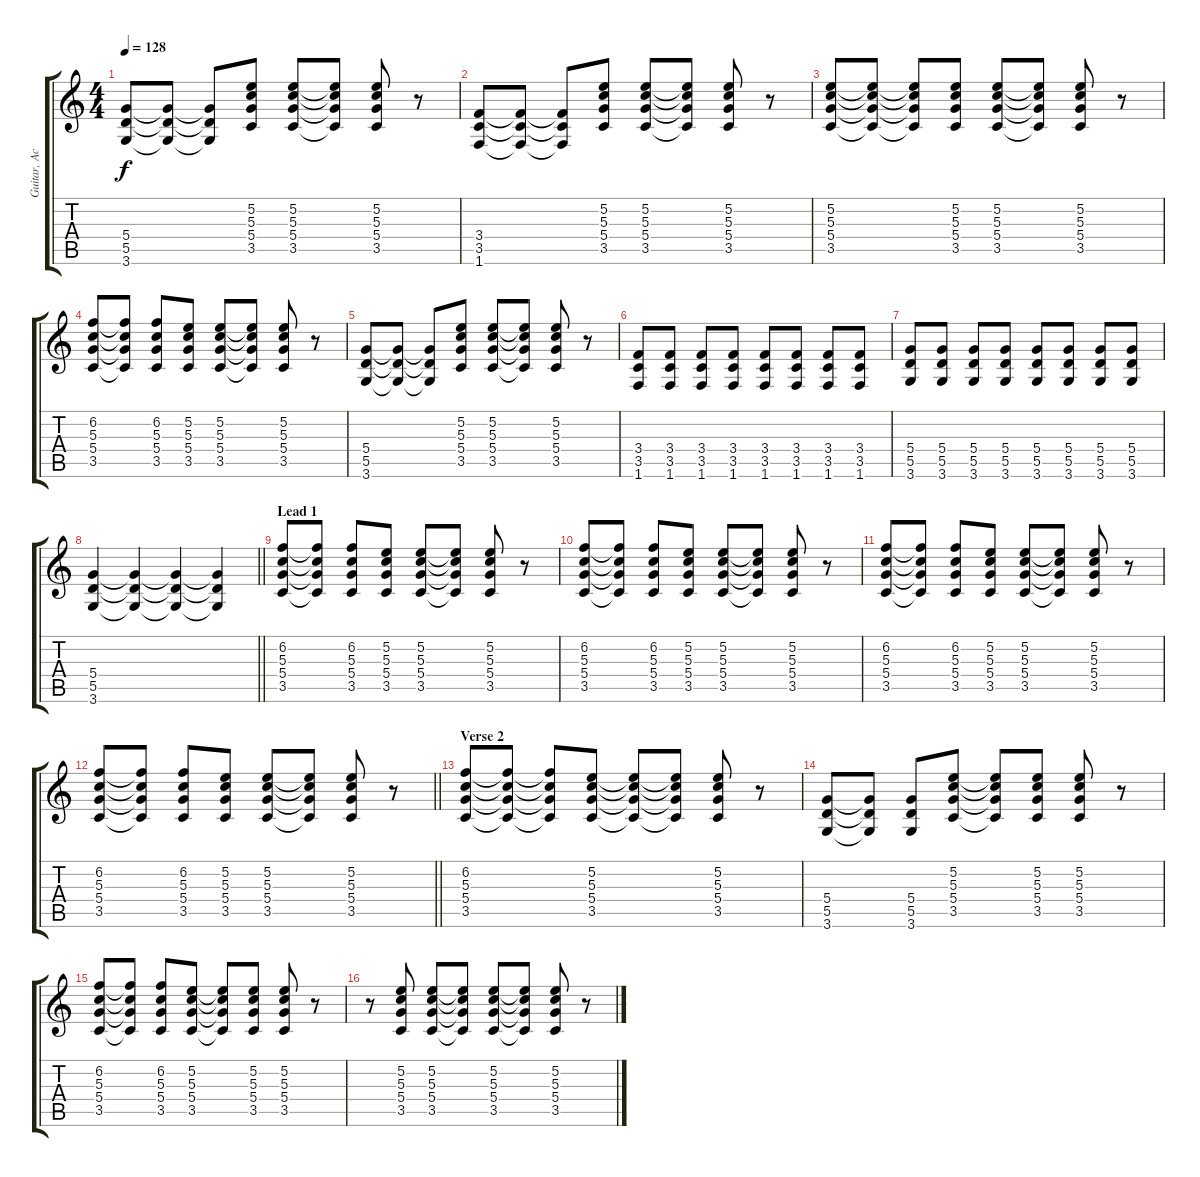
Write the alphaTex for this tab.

\track ("Guitar, Acoustic" "Guitar, Ac") {instrument acousticguitarsteel}
\staff {score tabs}
\tuning (E4 B3 G3 D3 A2 E2) {hide}
\ts (4 4)
\tempo 128
\clef g2
\ks c
(5.4 5.5 3.6).8{dy f} (5.4{t} 5.5{t} 3.6{t}).8 (5.4{t} 5.5{t} 3.6{t}).8 (5.2 5.3 5.4 3.5).8 (5.2 5.3 5.4 3.5).8 (5.2{t} 5.3{t} 5.4{t} 3.5{t}).8 (5.2 5.3 5.4 3.5).8 r.8 |
(3.4 3.5 1.6).8 (3.4{t} 3.5{t} 1.6{t}).8 (3.4{t} 3.5{t} 1.6{t}).8 (5.2 5.3 5.4 3.5).8 (5.2 5.3 5.4 3.5).8 (5.2{t} 5.3{t} 5.4{t} 3.5{t}).8 (5.2 5.3 5.4 3.5).8 r.8 |
(5.2 5.3 5.4 3.5).8 (5.2{t} 5.3{t} 5.4{t} 3.5{t}).8 (5.2{t} 5.3{t} 5.4{t} 3.5{t}).8 (5.2 5.3 5.4 3.5).8 (5.2 5.3 5.4 3.5).8 (5.2{t} 5.3{t} 5.4{t} 3.5{t}).8 (5.2 5.3 5.4 3.5).8 r.8 |
(6.2 5.3 5.4 3.5).8 (6.2{t} 5.3{t} 5.4{t} 3.5{t}).8 (6.2 5.3 5.4 3.5).8 (5.2 5.3 5.4 3.5).8 (5.2 5.3 5.4 3.5).8 (5.2{t} 5.3{t} 5.4{t} 3.5{t}).8 (5.2 5.3 5.4 3.5).8 r.8 |
(5.4 5.5 3.6).8 (5.4{t} 5.5{t} 3.6{t}).8 (5.4{t} 5.5{t} 3.6{t}).8 (5.2 5.3 5.4 3.5).8 (5.2 5.3 5.4 3.5).8 (5.2{t} 5.3{t} 5.4{t} 3.5{t}).8 (5.2 5.3 5.4 3.5).8 r.8 |
(3.4 3.5 1.6).8 (3.4 3.5 1.6).8 (3.4 3.5 1.6).8 (3.4 3.5 1.6).8 (3.4 3.5 1.6).8 (3.4 3.5 1.6).8 (3.4 3.5 1.6).8 (3.4 3.5 1.6).8 |
(5.4 5.5 3.6).8 (5.4 5.5 3.6).8 (5.4 5.5 3.6).8 (5.4 5.5 3.6).8 (5.4 5.5 3.6).8 (5.4 5.5 3.6).8 (5.4 5.5 3.6).8 (5.4 5.5 3.6).8 |
\barLineRight lightlight
(5.4 5.5 3.6).4 (5.4{t} 5.5{t} 3.6{t}).4 (5.4{t} 5.5{t} 3.6{t}).4 (5.4{t} 5.5{t} 3.6{t}).4 |
\section ("" "Lead 1")
(6.2 5.3 5.4 3.5).8 (6.2{t} 5.3{t} 5.4{t} 3.5{t}).8 (6.2 5.3 5.4 3.5).8 (5.2 5.3 5.4 3.5).8 (5.2 5.3 5.4 3.5).8 (5.2{t} 5.3{t} 5.4{t} 3.5{t}).8 (5.2 5.3 5.4 3.5).8 r.8 |
(6.2 5.3 5.4 3.5).8 (6.2{t} 5.3{t} 5.4{t} 3.5{t}).8 (6.2 5.3 5.4 3.5).8 (5.2 5.3 5.4 3.5).8 (5.2 5.3 5.4 3.5).8 (5.2{t} 5.3{t} 5.4{t} 3.5{t}).8 (5.2 5.3 5.4 3.5).8 r.8 |
(6.2 5.3 5.4 3.5).8 (6.2{t} 5.3{t} 5.4{t} 3.5{t}).8 (6.2 5.3 5.4 3.5).8 (5.2 5.3 5.4 3.5).8 (5.2 5.3 5.4 3.5).8 (5.2{t} 5.3{t} 5.4{t} 3.5{t}).8 (5.2 5.3 5.4 3.5).8 r.8 |
\barLineRight lightlight
(6.2 5.3 5.4 3.5).8 (6.2{t} 5.3{t} 5.4{t} 3.5{t}).8 (6.2 5.3 5.4 3.5).8 (5.2 5.3 5.4 3.5).8 (5.2 5.3 5.4 3.5).8 (5.2{t} 5.3{t} 5.4{t} 3.5{t}).8 (5.2 5.3 5.4 3.5).8 r.8 |
\section ("" "Verse 2")
(6.2 5.3 5.4 3.5).8 (6.2{t} 5.3{t} 5.4{t} 3.5{t}).8 (6.2{t} 5.3{t} 5.4{t} 3.5{t}).8 (5.2 5.3 5.4 3.5).8 (5.2{t} 5.3{t} 5.4{t} 3.5{t}).8 (5.2{t} 5.3{t} 5.4{t} 3.5{t}).8 (5.2 5.3 5.4 3.5).8 r.8 |
(5.4 5.5 3.6).8 (5.4{t} 5.5{t} 3.6{t}).8 (5.4 5.5 3.6).8 (5.2 5.3 5.4 3.5).8 (5.2{t} 5.3{t} 5.4{t} 3.5{t}).8 (5.2 5.3 5.4 3.5).8 (5.2 5.3 5.4 3.5).8 r.8 |
(6.2 5.3 5.4 3.5).8 (6.2{t} 5.3{t} 5.4{t} 3.5{t}).8 (6.2 5.3 5.4 3.5).8 (5.2 5.3 5.4 3.5).8 (5.2{t} 5.3{t} 5.4{t} 3.5{t}).8 (5.2 5.3 5.4 3.5).8 (5.2 5.3 5.4 3.5).8 r.8 |
r.8 (5.2 5.3 5.4 3.5).8 (5.2 5.3 5.4 3.5).8 (5.2{t} 5.3{t} 5.4{t} 3.5{t}).8 (5.2 5.3 5.4 3.5).8 (5.2{t} 5.3{t} 5.4{t} 3.5{t}).8 (5.2 5.3 5.4 3.5).8 r.8
